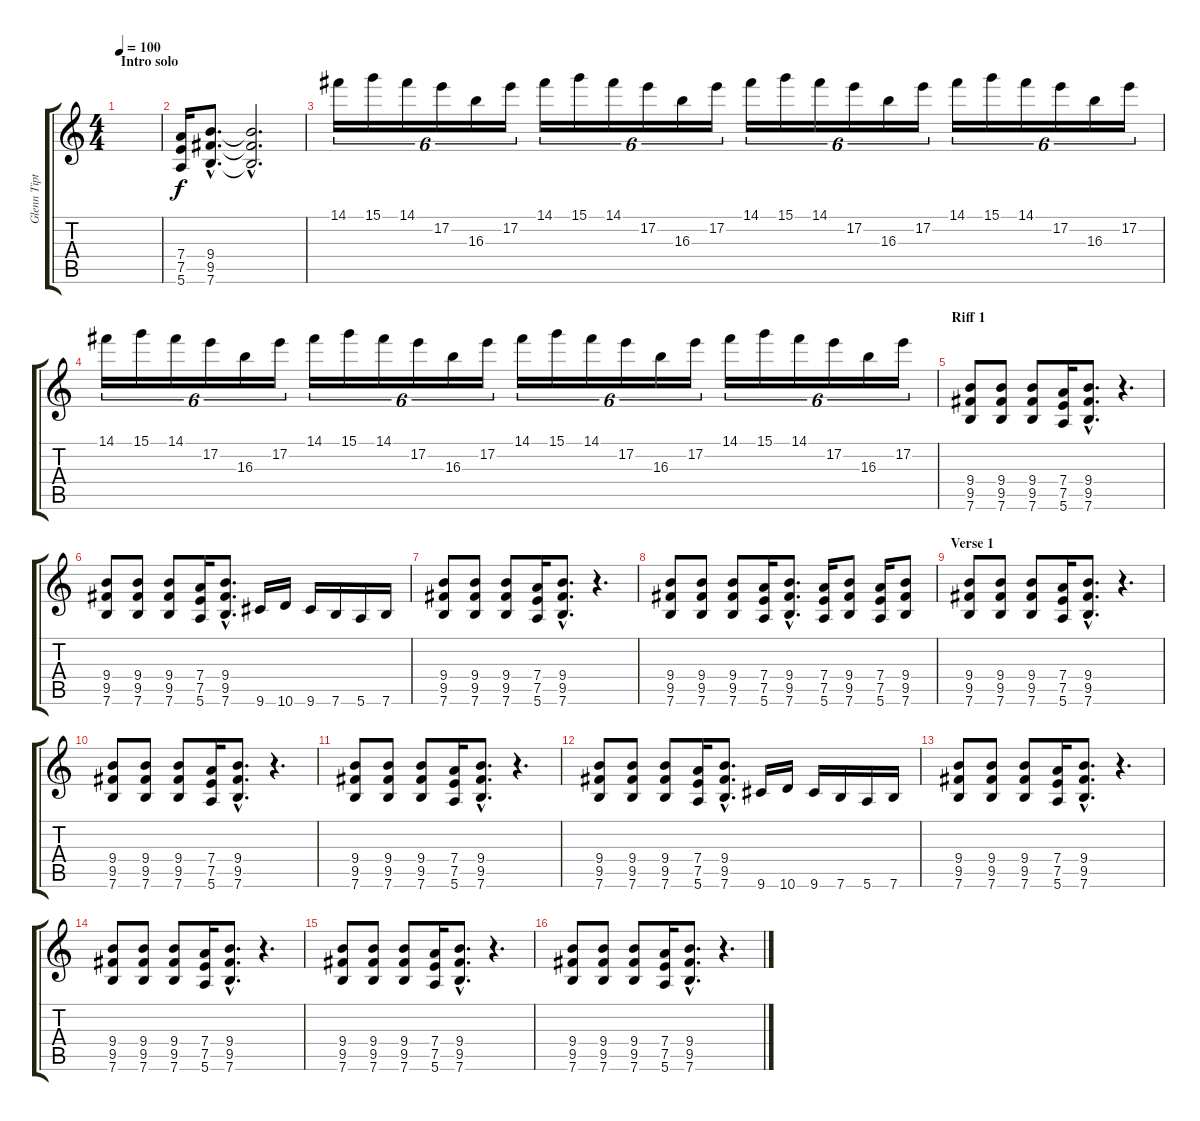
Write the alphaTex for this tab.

\track ("Glenn Tipton" "Glenn Tipt") {instrument distortionguitar}
\staff {score tabs}
\tuning (E4 B3 G3 D3 A2 E2) {hide}
\ts (4 4)
\section ("" "Intro solo")
\tempo 100
\clef g2
\ks c
|
(7.4 7.5 5.6).16 (9.4{hac} 9.5{hac} 7.6{hac}).8{d} (9.4{hac t} 9.5{hac t} 7.6{hac t}).2{d} |
14.1.16{tu (6 4)} 15.1.16{tu (6 4)} 14.1.16{tu (6 4)} 17.2.16{tu (6 4)} 16.3.16{tu (6 4)} 17.2.16{tu (6 4)} 14.1.16{tu (6 4)} 15.1.16{tu (6 4)} 14.1.16{tu (6 4)} 17.2.16{tu (6 4)} 16.3.16{tu (6 4)} 17.2.16{tu (6 4)} 14.1.16{tu (6 4)} 15.1.16{tu (6 4)} 14.1.16{tu (6 4)} 17.2.16{tu (6 4)} 16.3.16{tu (6 4)} 17.2.16{tu (6 4)} 14.1.16{tu (6 4)} 15.1.16{tu (6 4)} 14.1.16{tu (6 4)} 17.2.16{tu (6 4)} 16.3.16{tu (6 4)} 17.2.16{tu (6 4)} |
14.1.16{tu (6 4)} 15.1.16{tu (6 4)} 14.1.16{tu (6 4)} 17.2.16{tu (6 4)} 16.3.16{tu (6 4)} 17.2.16{tu (6 4)} 14.1.16{tu (6 4)} 15.1.16{tu (6 4)} 14.1.16{tu (6 4)} 17.2.16{tu (6 4)} 16.3.16{tu (6 4)} 17.2.16{tu (6 4)} 14.1.16{tu (6 4)} 15.1.16{tu (6 4)} 14.1.16{tu (6 4)} 17.2.16{tu (6 4)} 16.3.16{tu (6 4)} 17.2.16{tu (6 4)} 14.1.16{tu (6 4)} 15.1.16{tu (6 4)} 14.1.16{tu (6 4)} 17.2.16{tu (6 4)} 16.3.16{tu (6 4)} 17.2.16{tu (6 4)} |
\section ("" "Riff 1")
(9.4 9.5 7.6).8 (9.4 9.5 7.6).8 (9.4 9.5 7.6).8 (7.4 7.5 5.6).16 (9.4{hac} 9.5{hac} 7.6{hac}).8{d} r.4{d} |
(9.4 9.5 7.6).8 (9.4 9.5 7.6).8 (9.4 9.5 7.6).8 (7.4 7.5 5.6).16 (9.4{hac} 9.5{hac} 7.6{hac}).8{d} 9.6.16 10.6.16 9.6.16 7.6.16 5.6.16 7.6.16 |
(9.4 9.5 7.6).8 (9.4 9.5 7.6).8 (9.4 9.5 7.6).8 (7.4 7.5 5.6).16 (9.4{hac} 9.5{hac} 7.6{hac}).8{d} r.4{d} |
(9.4 9.5 7.6).8 (9.4 9.5 7.6).8 (9.4 9.5 7.6).8 (7.4 7.5 5.6).16 (9.4{hac} 9.5{hac} 7.6{hac}).8{d} (7.4 7.5 5.6).16 (9.4 9.5 7.6).8 (7.4 7.5 5.6).16 (9.4 9.5 7.6).8 |
\section ("" "Verse 1")
(9.4 9.5 7.6).8 (9.4 9.5 7.6).8 (9.4 9.5 7.6).8 (7.4 7.5 5.6).16 (9.4{hac} 9.5{hac} 7.6{hac}).8{d} r.4{d} |
(9.4 9.5 7.6).8 (9.4 9.5 7.6).8 (9.4 9.5 7.6).8 (7.4 7.5 5.6).16 (9.4{hac} 9.5{hac} 7.6{hac}).8{d} r.4{d} |
(9.4 9.5 7.6).8 (9.4 9.5 7.6).8 (9.4 9.5 7.6).8 (7.4 7.5 5.6).16 (9.4{hac} 9.5{hac} 7.6{hac}).8{d} r.4{d} |
(9.4 9.5 7.6).8 (9.4 9.5 7.6).8 (9.4 9.5 7.6).8 (7.4 7.5 5.6).16 (9.4{hac} 9.5{hac} 7.6{hac}).8{d} 9.6.16 10.6.16 9.6.16 7.6.16 5.6.16 7.6.16 |
(9.4 9.5 7.6).8 (9.4 9.5 7.6).8 (9.4 9.5 7.6).8 (7.4 7.5 5.6).16 (9.4{hac} 9.5{hac} 7.6{hac}).8{d} r.4{d} |
(9.4 9.5 7.6).8 (9.4 9.5 7.6).8 (9.4 9.5 7.6).8 (7.4 7.5 5.6).16 (9.4{hac} 9.5{hac} 7.6{hac}).8{d} r.4{d} |
(9.4 9.5 7.6).8 (9.4 9.5 7.6).8 (9.4 9.5 7.6).8 (7.4 7.5 5.6).16 (9.4{hac} 9.5{hac} 7.6{hac}).8{d} r.4{d} |
(9.4 9.5 7.6).8 (9.4 9.5 7.6).8 (9.4 9.5 7.6).8 (7.4 7.5 5.6).16 (9.4{hac} 9.5{hac} 7.6{hac}).8{d} r.4{d}
